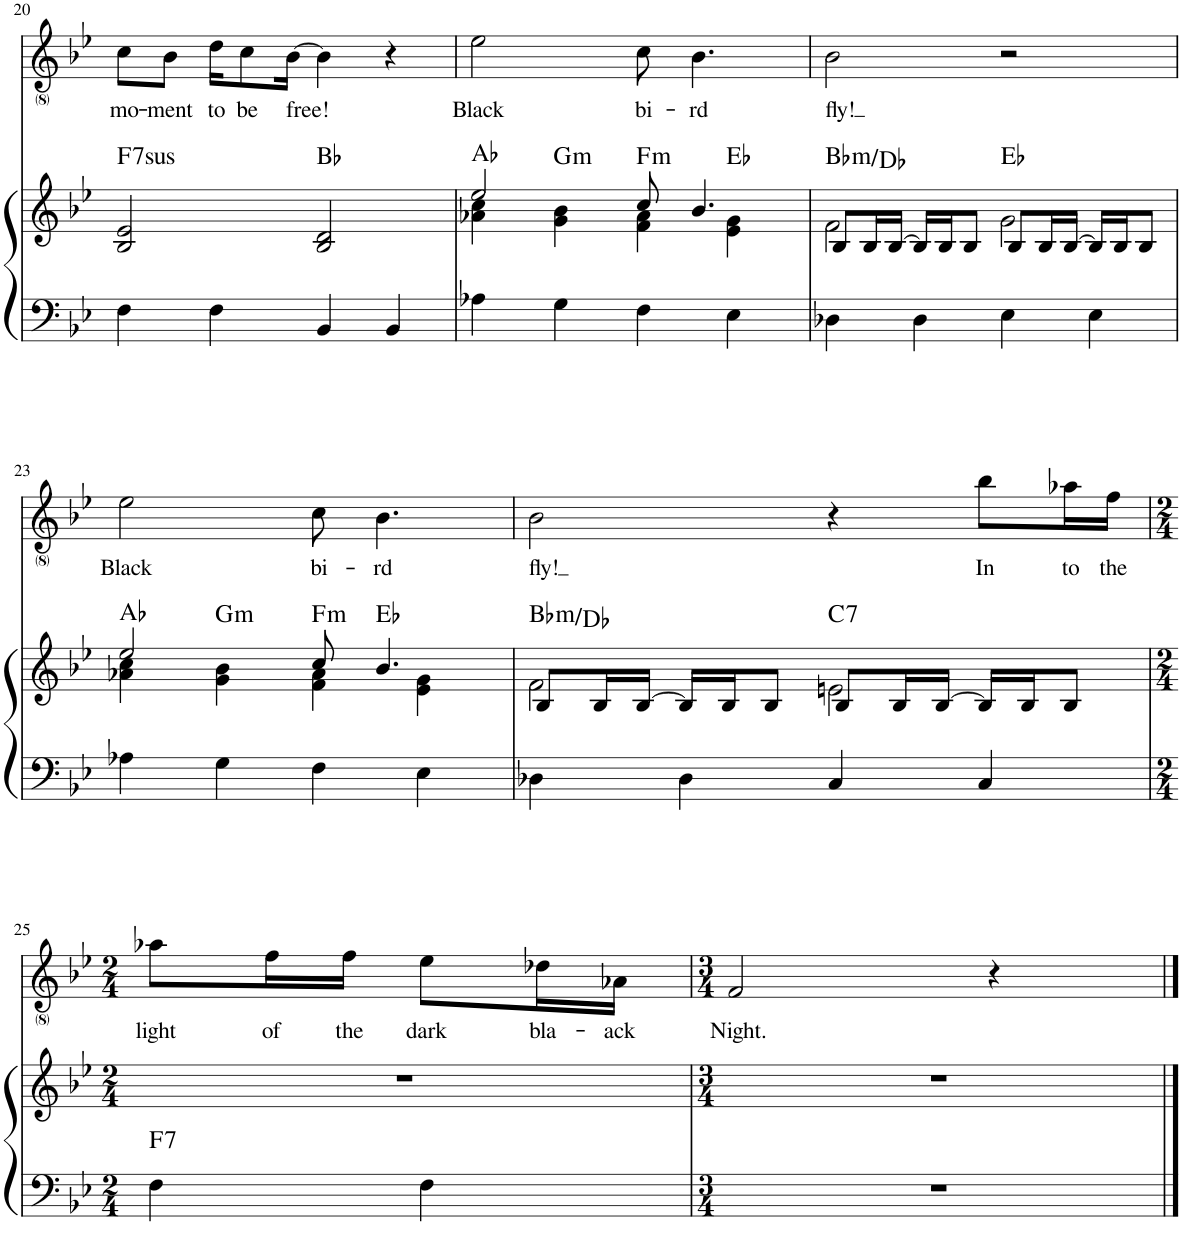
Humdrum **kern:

**kern	**kern	**harte	**kern	**text
*part2	*part2	*part2	*part1	*part1
*staff3	*staff2	*	*staff1	*staff1
*I"Piano	*	*	*I"Voice	*
*I'Pno	*	*	*	*
!!LO:PB:g=z
*clefF4	*clefG2	*	*clefG2	*
*k[b-e-]	*k[b-e-]	*	*k[b-e-]	*
*M4/4	*M4/4	*	*M4/4	*
=20	=20	=20	=20	=20
!	!	!LO:H:kt=7sus	!	!LO:LY:b
4F\	2B-/ 2e-/	F:sus4(7)	8cc\L	mo-
!	!	!	!	!LO:LY:b
.	.	.	8b-\J	-ment
!	!	!	!	!LO:LY:b
4F\	.	.	16dd\KL	to
!	!	!	!	!LO:LY:b
.	.	.	8cc\	be
!	!	!	!	!LO:LY:b
.	.	.	[16b-\Jk	free!
4BB-/	2B-/ 2d/	Bb:maj	4b-\]	.
4BB-/	.	.	4r	.
=21	=21	=21	=21	=21
*	*^	*	*	*
!	!	!	!	!	!LO:LY:b
4A-X\	2ee-/	4a-X\ 4cc\	Ab:maj	2ee-\	Black
!	!	!	!LO:H:kt=m	!	!
4G\	.	4g\ 4b-\	G:min	.	.
!	!	!	!LO:H:kt=m	!	!LO:LY:b
4F\	8cc/	4f\ 4a-\	F:min	8cc\	bi-
!	!	!	!	!	!LO:LY:b
.	4.b-/	.	.	4.b-\	-rd
4E-\	.	4e-\ 4g\	Eb:maj	.	.
=22	=22	=22	=22	=22	=22
!	!	!	!LO:H:kt=m	!	!LO:LY:b
4D-X\	8B-/L	2f\	Bb:min/b3	2b-\	fly!
.	16B-/L	.	.	.	.
.	[16B-/JJ	.	.	.	.
4D-\	16B-/LL]	.	.	.	.
.	16B-/J	.	.	.	.
.	8B-/J	.	.	.	.
4E-\	8B-/L	2g\	Eb:maj	2r	.
.	16B-/L	.	.	.	.
.	[16B-/JJ	.	.	.	.
4E-\	16B-/LL]	.	.	.	.
.	16B-/J	.	.	.	.
.	8B-/J	.	.	.	.
!!LO:LB:g=z
=23	=23	=23	=23	=23	=23
!	!	!	!	!	!LO:LY:b
4A-X\	2ee-/	4a-X\ 4cc\	Ab:maj	2ee-\	Black
!	!	!	!LO:H:kt=m	!	!
4G\	.	4g\ 4b-\	G:min	.	.
!	!	!	!LO:H:kt=m	!	!LO:LY:b
4F\	8cc/	4f\ 4a-\	F:min	8cc\	bi-
!	!	!	!	!	!LO:LY:b
.	4.b-/	.	Eb:maj	4.b-\	-rd
4E-\	.	4e-\ 4g\	.	.	.
=24	=24	=24	=24	=24	=24
!	!	!	!LO:H:kt=m	!	!LO:LY:b
4D-X\	8B-/L	2f\	Bb:min/b3	2b-\	fly!
.	16B-/L	.	.	.	.
.	[16B-/JJ	.	.	.	.
4D-\	16B-/LL]	.	.	.	.
.	16B-/J	.	.	.	.
.	8B-/J	.	.	.	.
!	!	!	!LO:H:kt=7	!	!
4C/	8B-/L	2en\	C:7	4r	.
.	16B-/L	.	.	.	.
.	[16B-/JJ	.	.	.	.
!	!	!	!	!	!LO:LY:b
4C/	16B-/LL]	.	.	8bb-\L	In
.	16B-/J	.	.	.	.
!	!	!	!	!	!LO:LY:b
.	8B-/J	.	.	16aa-X\L	to
!	!	!	!	!	!LO:LY:b
.	.	.	.	16ff\JJ	the
*	*v	*v	*	*	*
!!LO:LB:g=z
=25	=25	=25	=25	=25
*M2/4	*M2/4	*	*M2/4	*
!	!	!LO:H:kt=7	!	!LO:LY:b
4F\	2r	F:7	8aa-X\L	light
!	!	!	!	!LO:LY:b
.	.	.	16ff\L	of
!	!	!	!	!LO:LY:b
.	.	.	16ff\JJ	the
!	!	!	!	!LO:LY:b
4F\	.	.	8ee-\L	dark
!	!	!	!	!LO:LY:b
.	.	.	16dd-X\L	bla-
!	!	!	!	!LO:LY:b
.	.	.	16a-X\JJ	-ack
=26	=26	=26	=26	=26
*M3/4	*M3/4	*	*M3/4	*
!	!	!	!	!LO:LY:b
2.r	2.r	.	2f/	Night.
.	.	.	4r	.
==	==	==	==	==
*-	*-	*-	*-	*-
